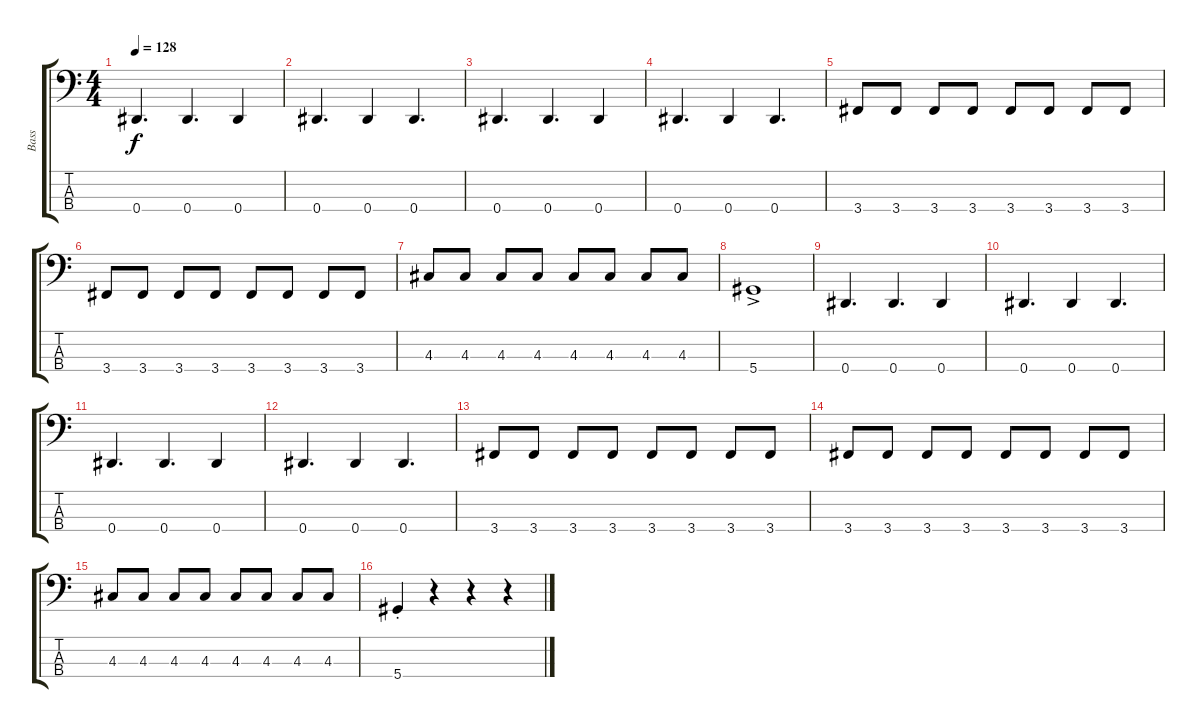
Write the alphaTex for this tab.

\track ("Bass" "Bass") {instrument electricbassfinger}
\staff {score tabs}
\tuning (G2 D2 A1 Eb1) {hide}
\ts (4 4)
\tempo 128
\clef f4
\ks c
0.4.4{d dy f} 0.4.4{d} 0.4.4 |
0.4.4{d} 0.4.4 0.4.4{d} |
0.4.4{d} 0.4.4{d} 0.4.4 |
0.4.4{d} 0.4.4 0.4.4{d} |
3.4.8 3.4.8 3.4.8 3.4.8 3.4.8 3.4.8 3.4.8 3.4.8 |
3.4.8 3.4.8 3.4.8 3.4.8 3.4.8 3.4.8 3.4.8 3.4.8 |
4.3.8 4.3.8 4.3.8 4.3.8 4.3.8 4.3.8 4.3.8 4.3.8 |
5.4{ac}.1 |
0.4.4{d} 0.4.4{d} 0.4.4 |
0.4.4{d} 0.4.4 0.4.4{d} |
0.4.4{d} 0.4.4{d} 0.4.4 |
0.4.4{d} 0.4.4 0.4.4{d} |
3.4.8 3.4.8 3.4.8 3.4.8 3.4.8 3.4.8 3.4.8 3.4.8 |
3.4.8 3.4.8 3.4.8 3.4.8 3.4.8 3.4.8 3.4.8 3.4.8 |
4.3.8 4.3.8 4.3.8 4.3.8 4.3.8 4.3.8 4.3.8 4.3.8 |
5.4{st}.4 r.4 r.4 r.4
